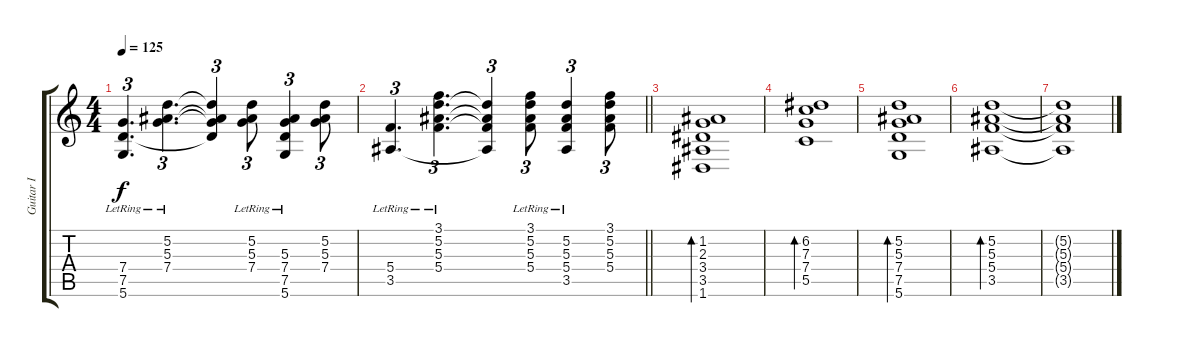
\track ("Guitar I" "Guitar I") {instrument electricguitarjazz}
\staff {score tabs}
\tuning (D4 A3 F3 C3 G2 D2) {hide}
\ts (4 4)
\tempo 125
\clef g2
\ks c
(7.4{lr} 7.5{lr} 5.6{lr}).4{d tu (3 2) dy f} (5.2{lr} 5.3{lr} 7.4{lr}).4{d tu (3 2)} (5.2{t} 5.3{t} 7.4{t} 7.5{t}).4{tu (3 2)} (5.2{lr} 5.3{lr} 7.4{lr}).8{tu (3 2)} (5.3{lr} 7.4{lr} 7.5{lr} 5.6{lr}).4{tu (3 2)} (5.2 5.3 7.4).8{tu (3 2)} |
\barLineRight lightlight
(5.4{lr} 3.5{lr}).4{d tu (3 2)} (3.1{lr} 5.2{lr} 5.3{lr} 5.4{lr}).4{d tu (3 2)} (5.2{t} 5.3{t} 5.4{t} 3.5{t}).4{tu (3 2)} (3.1{lr} 5.2{lr} 5.3{lr} 5.4{lr}).8{tu (3 2)} (5.2{lr} 5.3{lr} 5.4{lr} 3.5{lr}).4{tu (3 2)} (3.1 5.2 5.3 5.4).8{tu (3 2)} |
(1.2 2.3 3.4 3.5 1.6).1{bd 60} |
(6.2 7.3 7.4 5.5).1{bd 60} |
(5.2 5.3 7.4 7.5 5.6).1{bd 60} |
(5.2 5.3 5.4 3.5).1{bd 60} |
(5.2{t} 5.3{t} 5.4{t} 3.5{t}).1
